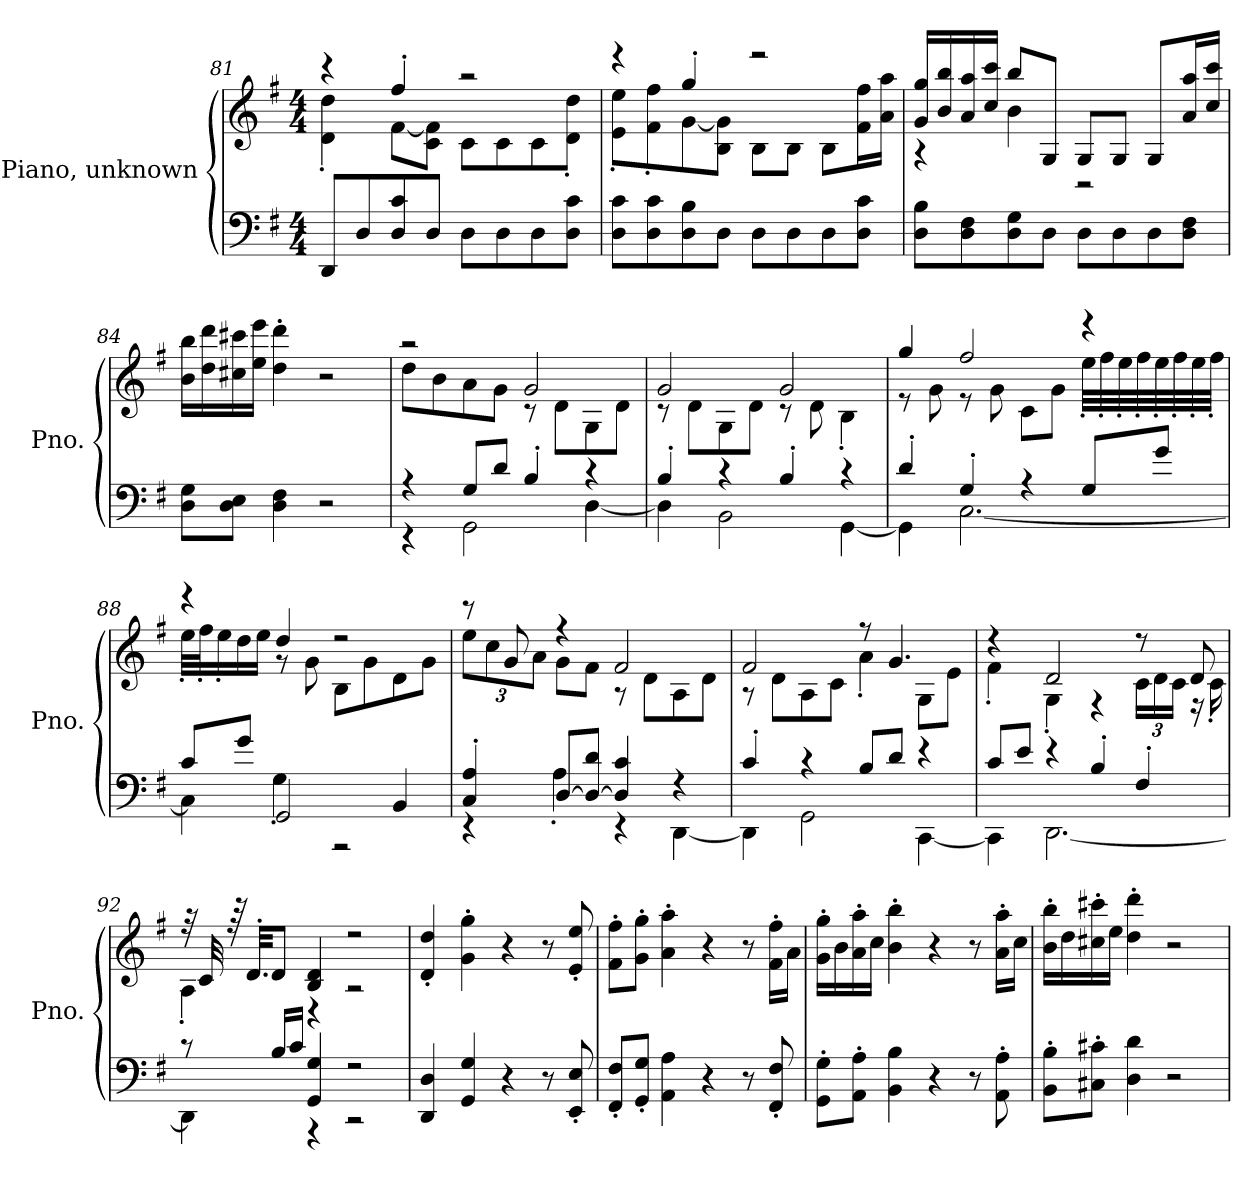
**kern	**kern
*part1	*part1
*staff2	*staff1
*I"Piano, unknown	*
*I'Pno.	*
*clefF4	*clefG2
*k[f#]	*k[f#]
*M4/4	*M4/4
=81	=81
*	*^
8DD/L	4r	4d\' 4dd\'
8D/	.	.
8D/ 8c/	4ff#'/	[8f#\L
8D/J	.	8c\ 8f#\]J
8D\L	2r	8c\L
8D\	.	8c\
8D\	.	8c\
8D\ 8c\J	.	8d\' 8dd\'J
=82	=82	=82
8D\ 8c\L	4r	8e\' 8ee\'L
8D\ 8c\	.	8f#\' 8ff#\'
8D\ 8B\	4gg'/	[8g\
8D\J	.	8B\ 8g\]J
8D\L	2r	8B\L
8D\	.	8B\J
8D\	.	8B\L
8D\ 8c\J	.	16f#\ 16ff#\L
.	.	16a\ 16aa\JJ
!!LO:LB:g=z	!!
=83	=83	=83
8D\ 8B\L	16g/ 16gg/LL	4r
.	16b/ 16bb/	.
8D\ 8F#\	16a/ 16aa/	.
.	16cc/ 16ccc/JJ	.
8D\ 8G\	8bb/L	4b\
8D\J	8G/J	.
8D\L	8G/L	2r
8D\	8G/J	.
8D\	8G/L	.
8D\ 8F#\J	16a/ 16aa/L	.
.	16cc/ 16ccc/JJ	.
*	*v	*v
=84	=84
8D\ 8G\L	16b\ 16bb\LL
.	16dd\ 16ddd\
8D\ 8E\J	16cc#X\ 16ccc#X\
.	16ee\ 16eee\JJ
4D\ 4F#\	4dd\' 4ddd\'
2r	2r
=85	=85
*^	*^
4r	4r	2r	8dd\L
.	.	.	8b\
8G/L	2GG\	.	8a\
8d/J	.	.	8g\J
4B'/	.	2g/	8r
.	.	.	8d\L
4r	[4D\	.	8G\
.	.	.	8d\J
=86	=86	=86	=86
4B'/	4D\]	2g/	8r
.	.	.	8d\L
4r	2BB\	.	8G\
.	.	.	8d\J
4B'/	.	2g/	8r
.	.	.	8d\
4r	[4GG\	.	4B'\
!!LO:LB:g=z	!!
=87	=87	=87	=87
4d'/	4GG\]	4gg/	8r
.	.	.	8g\
4G'/	[2.C\	2ff#/	8r
.	.	.	8g\
4r	.	.	8c\L
.	.	.	8g\J
8G/L	.	4r	32ee'\LLL
.	.	.	32ff#'\
.	.	.	32ee'\
.	.	.	32ff#'\
8g/J	.	.	32ee'\
.	.	.	32ff#'\
.	.	.	32ee'\
.	.	.	32ff#'\JJJ
=88	=88	=88	=88
8c/L	4C\]	4r	32ee'\LLL
.	.	.	32ff#'\J
.	.	.	16ee'\
8g/J	.	.	16dd\
.	.	.	16ee\JJ
2GG/	4G'\	4dd/	8r
.	.	.	8g\
.	2r	2r	8B\L
.	.	.	8g\
4BB/	.	.	8d\
.	.	.	8g\J
=89	=89	=89	=89
*	*	*	*Xbrackettup
4C/' 4A/'	4r	8r	12ee\L
.	.	.	12cc\
.	.	8g/	.
.	.	.	12a\J
[8D/L	4A'\	4r	8g\L
8D/_ 8d/J	.	.	8f#\J
4D/] 4c/	4r	2f#/	8r
.	.	.	8d\L
4r	[4DD\	.	8A\
.	.	.	8d\J
!!LO:PB:g=z	!!
=90	=90	=90	=90
4c'/	4DD\]	2f#/	8r
.	.	.	8d\L
4r	2GG\	.	8A\
.	.	.	8c\J
8B/L	.	8r	4a'\
8d/J	.	4.g/	.
4r	[4CC\	.	8G\L
.	.	.	8e\J
=91	=91	=91	=91
8c/L	4CC\]	4r	4f#'\
8e/J	.	.	.
4r	[2.DD\	2d/	4G'\
4B'/	.	.	4r
4F#'/	.	8r	24c\LL
.	.	.	24d\
.	.	.	24c\JJ
.	.	8d/	16r
.	.	.	16c'\
=92	=92	=92	=92
8r	4DD\]	32r	4A'\
.	.	32c/	.
.	.	64r	.
.	.	32.d'/KKL	.
16B/LL	.	8d/J	.
16c/JJ	.	.	.
4GG/ 4G/	4r	4B/ 4d/	4r
2r	2r	2r	2r
*v	*v	*	*
*	*v	*v
=93	=93
4DD/ 4D/	4d/' 4dd/'
4GG/ 4G/	4g\' 4gg\'
4r	4r
8r	8r
8EE/' 8E/'	8e/' 8ee/'
=94	=94
8FF#/' 8F#/'L	8f#\' 8ff#\'L
8GG/' 8G/'J	8g\' 8gg\'J
4AA\ 4A\	4a\' 4aa\'
4r	4r
8r	8r
8FF#/' 8F#/'	16f#\' 16ff#\'LL
.	16a\JJ
!!LO:LB:g=z
=95	=95
8GG\' 8G\'L	16g\' 16gg\'LL
.	16b\
8AA\' 8A\'J	16a\' 16aa\'
.	16cc\JJ
4BB\ 4B\	4b\' 4bb\'
4r	4r
8r	8r
8AA\' 8A\'	16a\' 16aa\'LL
.	16cc\JJ
=96	=96
8BB\' 8B\'L	16b\' 16bb\'LL
.	16dd\
8C#X\' 8c#X\'J	16cc#X\' 16ccc#X\'
.	16ee\JJ
4D\ 4d\	4dd\' 4ddd\'
2r	2r
=	=
*-	*-
